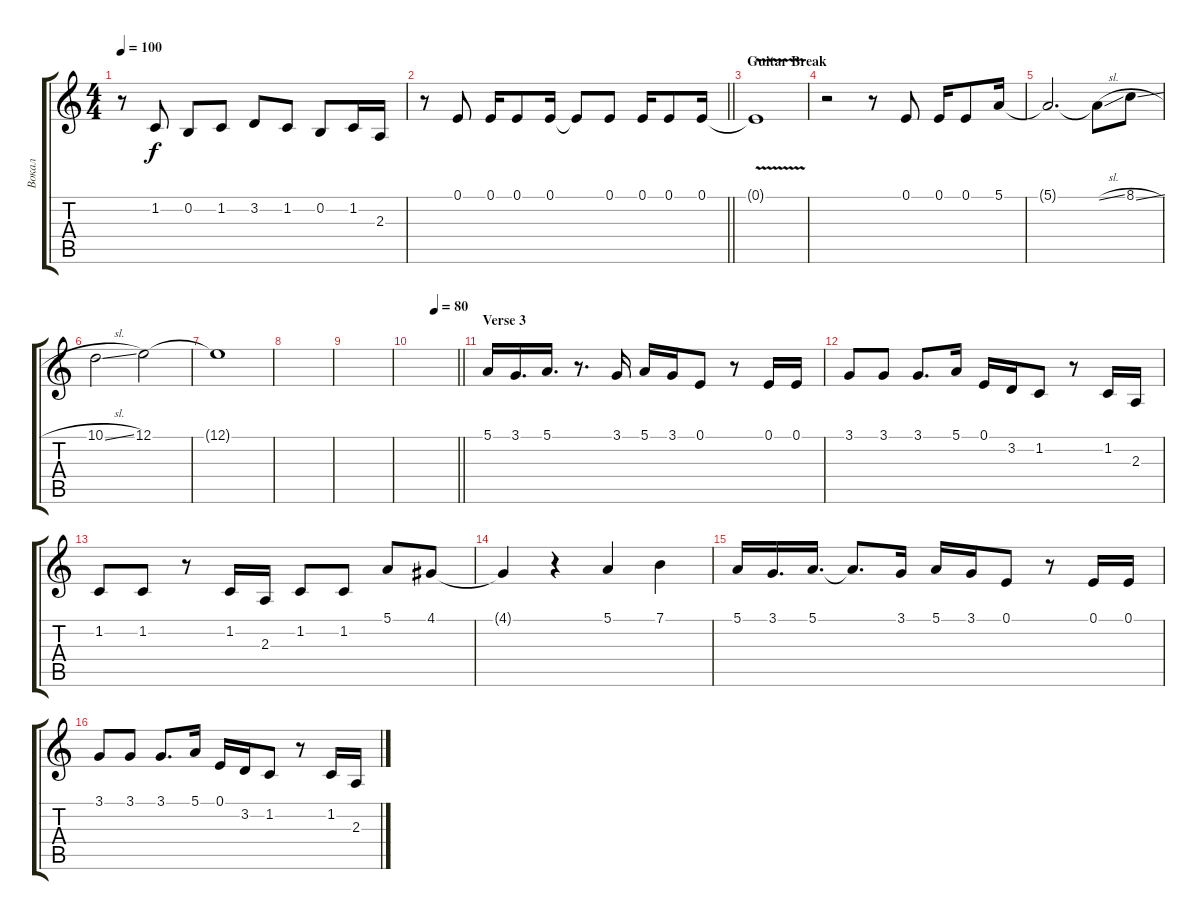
\track ("Вокал" "Вокал") {instrument trombone}
\staff {score tabs}
\tuning (E4 B3 G3 D3 A2 E2) {hide}
\ts (4 4)
\tempo 100
\clef g2
\ks aminor
r.8{dy f} 1.2.8 0.2.8 1.2.8 3.2.8 1.2.8 0.2.8 1.2.16 2.3.16 |
\barLineRight lightlight
r.8 0.1.8 0.1.16 0.1.8 0.1.16 0.1{t}.8 0.1.8 0.1.16 0.1.8 0.1.16 |
\section ("" "Guitar Break")
0.1{v t}.1 |
r.2 r.8 0.1.8 0.1.16 0.1.8 5.1.16 |
5.1{t}.2{d} 5.1{sl t}.8 8.1{sl}.8 |
10.1{sl}.2 12.1.2 |
12.1{t}.1 |
|
|
\tempo (80 0.5)
\barLineRight lightlight
|
\section ("" "Verse 3")
5.1.16 3.1.16{d} 5.1.16{d} r.8{d} 3.1.16 5.1.16 3.1.16 0.1.8 r.8 0.1.16 0.1.16 |
3.1.8 3.1.8 3.1.8{d} 5.1.16 0.1.16 3.2.16 1.2.8 r.8 1.2.16 2.3.16 |
1.2.8 1.2.8 r.8 1.2.16 2.3.16 1.2.8 1.2.8 5.1.8 4.1.8 |
4.1{t}.4 r.4 5.1.4 7.1.4 |
5.1.16 3.1.16{d} 5.1.16{d} 5.1{t}.8{d} 3.1.16 5.1.16 3.1.16 0.1.8 r.8 0.1.16 0.1.16 |
3.1.8 3.1.8 3.1.8{d} 5.1.16 0.1.16 3.2.16 1.2.8 r.8 1.2.16 2.3.16
